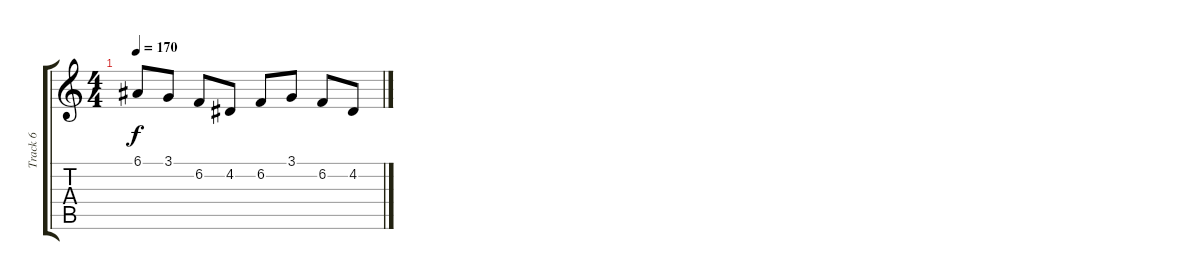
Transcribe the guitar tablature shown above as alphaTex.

\track ("Track 6" "Track 6") {instrument lead1square}
\staff {score tabs}
\tuning (E4 B3 G3 D3 A2 E2) {hide}
\ts (4 4)
\tempo 170
\clef g2
\ks c
6.1.8{dy f} 3.1.8 6.2.8 4.2.8 6.2.8 3.1.8 6.2.8 4.2.8
